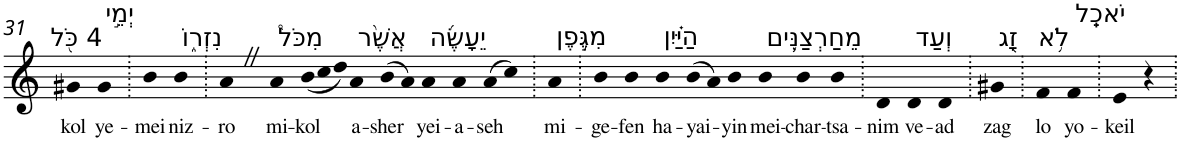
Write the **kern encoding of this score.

**kern	**text
*part1	*part1
*staff1	*staff1
*I"Piano	*
*I'Pno	*
!!LO:PB:g=z
*clefG2	*
*k[]	*
=31	=31
!LO:TX:a:t=4 כֹּ֖ל	!
!	!LO:LY:b
4g#X	kol
!LO:TX:a:t=יְמֵ֣י	!
!	!LO:LY:b
4g#	ye-
=32.	=32.
!	!LO:LY:b
4b	-mei
!LO:TX:a:t=נִזְר֑וֹ	!
!	!LO:LY:b
4b	niz-
=33.	=33.
!	!LO:LY:b
4aZ	-ro
!LO:TX:a:t=מִכֹּל֩	!
!	!LO:LY:b
4a	mi-
*Xtuplet	*
!	!LO:LY:b
(<12b	-kol
12cc	.
12dd)	.
!LO:TX:a:t=אֲשֶׁ֨ר	!
!	!LO:LY:b
4a	a-
!	!LO:LY:b
(>8b	-sher
8a)	.
!LO:TX:a:t=יֵעָשֶׂ֜ה	!
!	!LO:LY:b
4a	yei-
!	!LO:LY:b
4a	-a-
!	!LO:LY:b
(>8a	-seh
8cc)	.
=34.	=34.
!LO:TX:a:t=מִגֶּ֣פֶן	!
!	!LO:LY:b
4a	mi-
=35.	=35.
!	!LO:LY:b
4b	-ge-
!	!LO:LY:b
4b	-fen
!LO:TX:a:t=הַיַּ֗יִן	!
!	!LO:LY:b
4b	ha-
!	!LO:LY:b
(>8b	-yai-
8a)	.
!	!LO:LY:b
4b	-yin
!LO:TX:a:t=מֵחַרְצַנִּ֛ים	!
!	!LO:LY:b
4b	mei-
!	!LO:LY:b
4b	-char-
!	!LO:LY:b
4b	-tsa-
=36.	=36.
!	!LO:LY:b
4d	-nim
!LO:TX:a:t=וְעַד	!
!	!LO:LY:b
4d	ve-
!	!LO:LY:b
4d	-ad
=37.	=37.
!LO:TX:a:t=זָ֖ג	!
!	!LO:LY:b
4g#X	zag
=38.	=38.
!LO:TX:a:t=לֹ֥א	!
!	!LO:LY:b
4f	lo
!LO:TX:a:t=יֹאכֵֽל	!
!	!LO:LY:b
4f	yo-
=39.	=39.
!	!LO:LY:b
4e	-keil
4r	.
=.	=.
*-	*-
